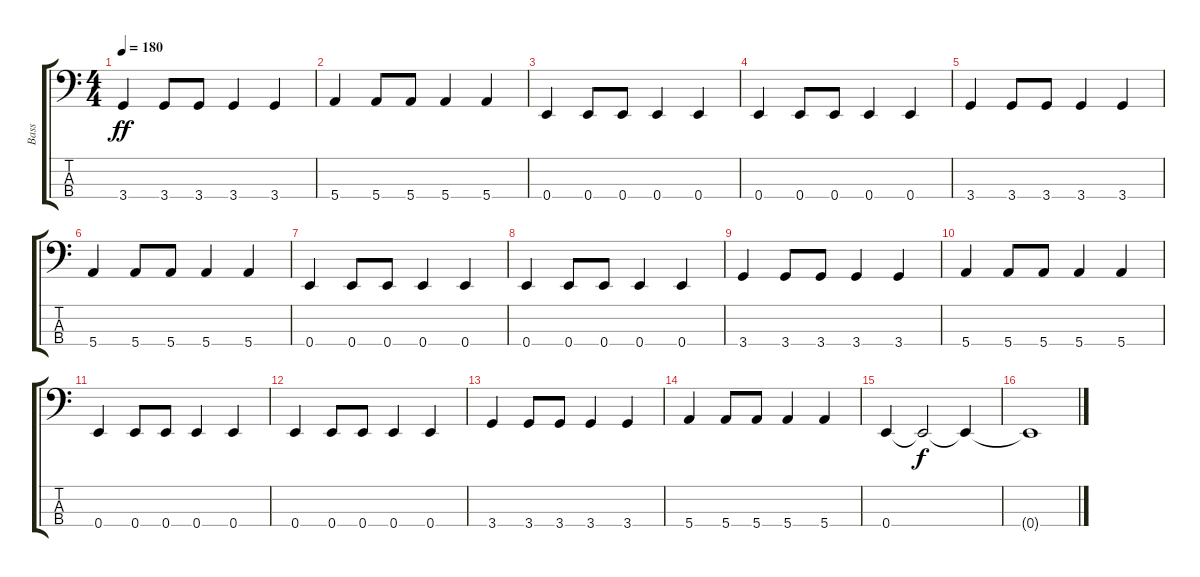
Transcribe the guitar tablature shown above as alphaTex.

\track ("Bass" "Bass") {instrument electricbasspick}
\staff {score tabs}
\tuning (G2 D2 A1 E1) {hide}
\ts (4 4)
\tempo 180
\clef f4
\ks c
3.4.4{dy ff} 3.4.8 3.4.8 3.4.4 3.4.4 |
5.4.4 5.4.8 5.4.8 5.4.4 5.4.4 |
0.4.4 0.4.8 0.4.8 0.4.4 0.4.4 |
0.4.4 0.4.8 0.4.8 0.4.4 0.4.4 |
3.4.4 3.4.8 3.4.8 3.4.4 3.4.4 |
5.4.4 5.4.8 5.4.8 5.4.4 5.4.4 |
0.4.4 0.4.8 0.4.8 0.4.4 0.4.4 |
0.4.4 0.4.8 0.4.8 0.4.4 0.4.4 |
3.4.4 3.4.8 3.4.8 3.4.4 3.4.4 |
5.4.4 5.4.8 5.4.8 5.4.4 5.4.4 |
0.4.4 0.4.8 0.4.8 0.4.4 0.4.4 |
0.4.4 0.4.8 0.4.8 0.4.4 0.4.4 |
3.4.4 3.4.8 3.4.8 3.4.4 3.4.4 |
5.4.4 5.4.8 5.4.8 5.4.4 5.4.4 |
0.4.4 0.4{t}.2{dy f} 0.4{t}.4 |
0.4{t}.1
